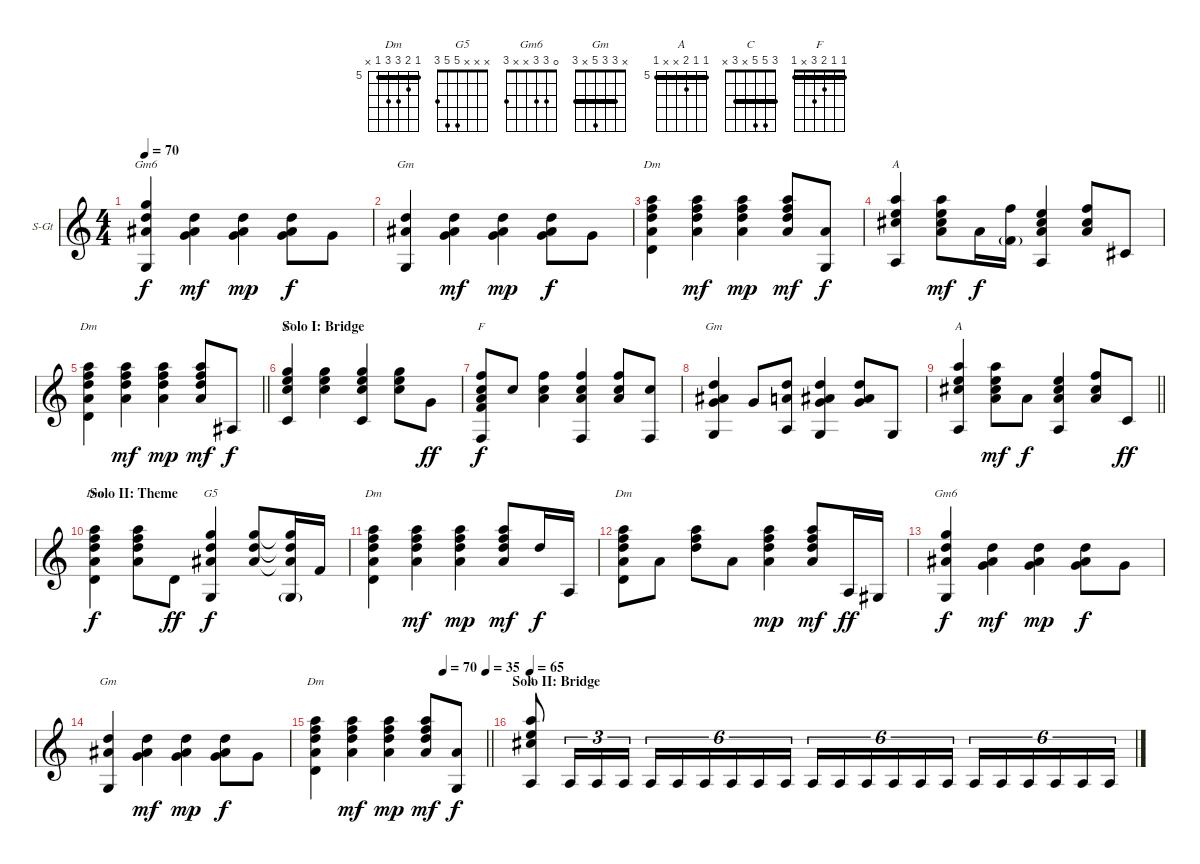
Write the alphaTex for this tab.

\bracketExtendMode groupsimilarinstruments
\firstSystemTrackNameOrientation horizontal
\otherSystemsTrackNameOrientation horizontal
\track ("JJ" "S-Gt") {instrument acousticgrandpiano}
\staff {score}
\tuning (E4 B3 G3 D3 A2 E2)
\displaytranspose 12
\chord ("Dm" 5 6 7 7 5 x) {firstfret 5 barre 5}
\chord ("G5" x x x 5 5 3)
\chord ("Gm6" 0 3 3 x x 3)
\chord ("Gm" 0 3 3 5 5 3) {showfingering false}
\chord ("A" 5 5 6 x x 5) {firstfret 5 barre (5 5)}
\chord ("C" 3 5 5 x 3 x) {barre 3}
\chord ("F" 1 1 2 3 x 1) {barre (1 1)}
\chord ("Gm" x 3 3 5 x 3) {barre (3 3)}
\ts (4 4)
\tempo 70
\clef g2
\ks c
(3.1 3.2 3.3 3.6).4{ch "Gm6" dy f} (3.2 3.3 5.4).4{dy mf} (3.2 3.3 5.4).4{dy mp} (3.2 3.3 5.4).8{dy f} 5.4.8 |
(3.2 3.3 3.6).4{ch "Gm"} (3.2 3.3 5.4).4{dy mf} (3.2 3.3 5.4).4{dy mp} (3.2 3.3 5.4).8{dy f} 5.4.8 |
(5.1 6.2 7.3 7.4 5.5).4{ch "Dm"} (5.1 6.2 7.3 7.4).4{dy mf} (5.1 6.2 7.3 7.4).4{dy mp} (5.1 6.2 7.3 7.4).8{dy mf} (7.4 3.6).8{dy f} |
(5.1 5.2 6.3 5.6).4{ch "A"} (5.1 5.2 6.3 7.4).8{dy mf} 7.4.16{dy f} (6.2 8.5{g}).16 (5.2 6.3 7.4 5.6).4 (6.2 6.3 7.4).8 4.5.8 |
\barLineRight lightlight
(5.1 6.2 7.3 7.4 5.5).4{ch "Dm"} (5.1 6.2 7.3 7.4).4{dy mf} (5.1 6.2 7.3 7.4).4{dy mp} (5.1 6.2 7.3 7.4).8{dy mf} 1.5.8{dy f} |
\section ("" "Solo I: Bridge")
(3.1 5.2 5.3 3.5).4{ch "C"} (3.1 5.2 5.3).4 (3.1 5.2 5.3 3.5).4 (3.1 5.2 5.3).8 5.4.8{dy ff} |
(1.1 1.2 2.3 3.4 1.6).8{ch "F" dy f} 1.2.8 (1.1 1.2 2.3).4 (1.1 1.2 2.3 1.6).4 (1.1 1.2 2.3).8 (1.2 1.6).8 |
(3.2 3.3 5.4 3.6).4{ch "Gm"} 5.4.8 (3.2 7.4 5.6).8 (3.2 3.3 5.4 3.6).4 (3.2 3.3 5.4).8 3.6.8 |
\barLineRight lightlight
(5.1 5.2 6.3 5.6).4{ch "A"} (5.1 5.2 6.3 7.4).8{dy mf} 7.4.8{dy f} (5.2 6.3 7.4 5.6).4 (6.2 6.3 7.4).8 3.5.8{dy ff} |
\section ("" "Solo II: Theme")
(5.1 6.2 7.3 7.4 5.5).4{ch "Dm" dy f} (5.1 6.2 7.3 7.4).8 5.5.8{dy ff} (8.2 7.3 8.4 3.6).4{ch "G5" dy f} (8.2 7.3 8.4).8 (8.2{t} 7.3{t} 8.4{t} 3.6{g}).16 3.4.16 |
(5.1 6.2 7.3 7.4 5.5).4{ch "Dm"} (5.1 6.2 7.3 7.4).4{dy mf} (5.1 6.2 7.3 7.4).4{dy mp} (5.1 6.2 7.3 7.4).8{dy mf} 7.3.16{dy f} 0.5.16 |
(5.1 6.2 7.3 7.4 5.5).8{ch "Dm"} 7.4.8 (5.1 6.2 7.3).8 7.4.8 (5.1 6.2 7.3 7.4).4{dy mp} (5.1 6.2 7.3 7.4).8{dy mf} 5.6.16{dy ff} 4.6.16 |
(3.1 3.2 3.3 3.6).4{ch "Gm6" dy f} (3.2 3.3 5.4).4{dy mf} (3.2 3.3 5.4).4{dy mp} (3.2 3.3 5.4).8{dy f} 5.4.8 |
(3.2 3.3 3.6).4{ch "Gm"} (3.2 3.3 5.4).4{dy mf} (3.2 3.3 5.4).4{dy mp} (3.2 3.3 5.4).8{dy f} 5.4.8 |
\tempo (70 0.75)
\tempo (35 1)
\barLineRight lightlight
(5.1 6.2 7.3 7.4 5.5).4{ch "Dm"} (5.1 6.2 7.3 7.4).4{dy mf} (5.1 6.2 7.3 7.4).4{dy mp} (5.1 6.2 7.3 7.4).8{dy mf} (7.4 3.6).8{dy f} |
\section ("" "Solo II: Bridge")
\tempo 65
(5.1 5.2 6.3 5.6).8{ch "A"} 5.6.16{tu (3 2)} 0.5.16{tu (3 2)} 5.6.16{tu (3 2)} 0.5.16{tu (6 4)} 5.6.16{tu (6 4)} 0.5.16{tu (6 4)} 5.6.16{tu (6 4)} 0.5.16{tu (6 4)} 5.6.16{tu (6 4)} 0.5.16{tu (6 4)} 5.6.16{tu (6 4)} 0.5.16{tu (6 4)} 5.6.16{tu (6 4)} 0.5.16{tu (6 4)} 5.6.16{tu (6 4)} 0.5.16{tu (6 4)} 5.6.16{tu (6 4)} 0.5.16{tu (6 4)} 5.6.16{tu (6 4)} 0.5.16{tu (6 4)} 5.6.16{tu (6 4)}
